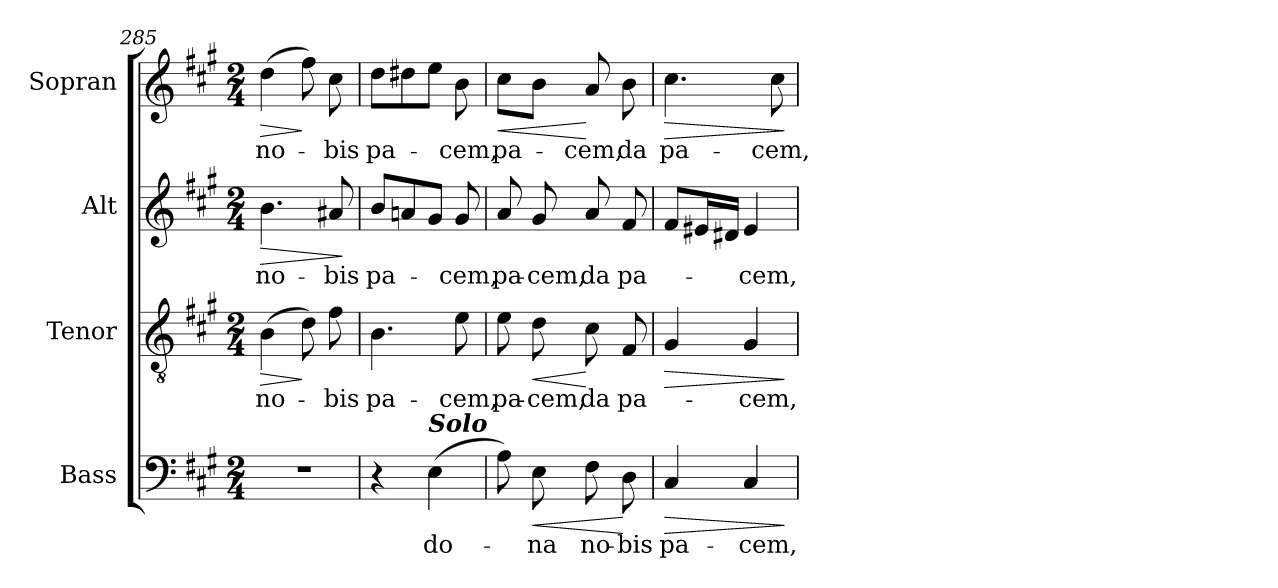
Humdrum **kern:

**kern	**text	**dynam	**kern	**text	**dynam	**kern	**text	**dynam	**kern	**text	**dynam
*part4	*part4	*part4	*part3	*part3	*part3	*part2	*part2	*part2	*part1	*part1	*part1
*staff4	*staff4	*staff4	*staff3	*staff3	*staff3	*staff2	*staff2	*staff2	*staff1	*staff1	*staff1
*I"Bass	*	*	*I"Tenor	*	*	*I"Alt	*	*	*I"Sopran	*	*
*I'B.	*	*	*I'T.	*	*	*I'A.	*	*	*I'S.	*	*
*clefF4	*	*	*clefGv2	*	*	*clefG2	*	*	*clefG2	*	*
*k[f#c#g#]	*	*	*k[f#c#g#]	*	*	*k[f#c#g#]	*	*	*k[f#c#g#]	*	*
*A:	*	*	*A:	*	*	*A:	*	*	*A:	*	*
*M2/4	*	*	*M2/4	*	*	*M2/4	*	*	*M2/4	*	*
=285	=285	=285	=285	=285	=285	=285	=285	=285	=285	=285	=285
!	!	!	!	!LO:LY:b	!LO:HP:b	!	!LO:LY:b	!LO:HP:b	!	!LO:LY:b	!LO:HP:b
2r	.	.	(>4B\	no-	>	4.b\	no-	>	(>4dd\	no-	>
.	.	.	8d\)	.	]	.	.	.	8ff#\)	.	]
!	!	!	!	!LO:LY:b	!	!	!LO:LY:b	!	!	!LO:LY:b	!
.	.	.	8f#\	-bis	.	8a#X/	-bis	.	8cc#\	-bis	.
.	.	.	.	.	.	.	.	]	.	.	.
=286	=286	=286	=286	=286	=286	=286	=286	=286	=286	=286	=286
!	!	!	!	!LO:LY:b	!	!	!LO:LY:b	!	!	!LO:LY:b	!
4r	.	.	4.B\	pa-	.	8b/L	pa-	.	8dd\L	pa-	.
.	.	.	.	.	.	8an/	.	.	8dd#X\	.	.
!LO:TX:a:Bi:t=Solo	!	!	!	!	!	!	!	!	!	!	!
!	!LO:LY:b	!	!	!	!	!	!	!	!	!	!
(>4E\	do-	.	.	.	.	8g#/J	.	.	8ee\J	.	.
!	!	!	!	!LO:LY:b	!	!	!LO:LY:b	!	!	!LO:LY:b	!
.	.	.	8e\	-cem,	.	8g#/	-cem,	.	8b\	-cem,	.
!!LO:LB:g=z
=287	=287	=287	=287	=287	=287	=287	=287	=287	=287	=287	=287
!	!	!	!	!LO:LY:b	!	!	!LO:LY:b	!	!	!LO:LY:b	!LO:HP:b
8A\)	.	.	8e\	pa-	.	8a/	pa-	.	8cc#\L	pa-	<
!	!LO:LY:b	!LO:HP:b	!	!LO:LY:b	!LO:HP:b	!	!LO:LY:b	!	!	!	!
8E\	-na	<	8d\	-cem,	<	8g#/	-cem,	.	8b\J	.	.
!	!LO:LY:b	!	!	!LO:LY:b	!	!	!LO:LY:b	!	!	!LO:LY:b	!
8F#\	no-	.	8c#\	da	[	8a/	da	.	8a/	-cem,	[
!	!LO:LY:b	!	!	!LO:LY:b	!	!	!LO:LY:b	!	!	!LO:LY:b	!
8D\	-bis	[	8F#/	pa-	.	8f#/	pa-	.	8b\	da	.
=288	=288	=288	=288	=288	=288	=288	=288	=288	=288	=288	=288
!	!LO:LY:b	!LO:HP:b	!	!	!LO:HP:b	!	!	!	!	!LO:LY:b	!LO:HP:b
4C#/	pa-	>	4G#/	.	>	8f#/L	.	.	4.cc#\	pa-	>
.	.	.	.	.	.	16e#X/L	.	.	.	.	.
.	.	.	.	.	.	16d#X/JJ	.	.	.	.	.
!	!LO:LY:b	!	!	!LO:LY:b	!	!	!LO:LY:b	!	!	!	!
4C#/	-cem,	.	4G#/	-cem,	.	4e#/	-cem,	.	.	.	.
!	!	!	!	!	!	!	!	!	!	!LO:LY:b	!
.	.	.	.	.	.	.	.	.	8cc#\	-cem,	.
.	.	]	.	.	]	.	.	.	.	.	]
=	=	=	=	=	=	=	=	=	=	=	=
*-	*-	*-	*-	*-	*-	*-	*-	*-	*-	*-	*-
